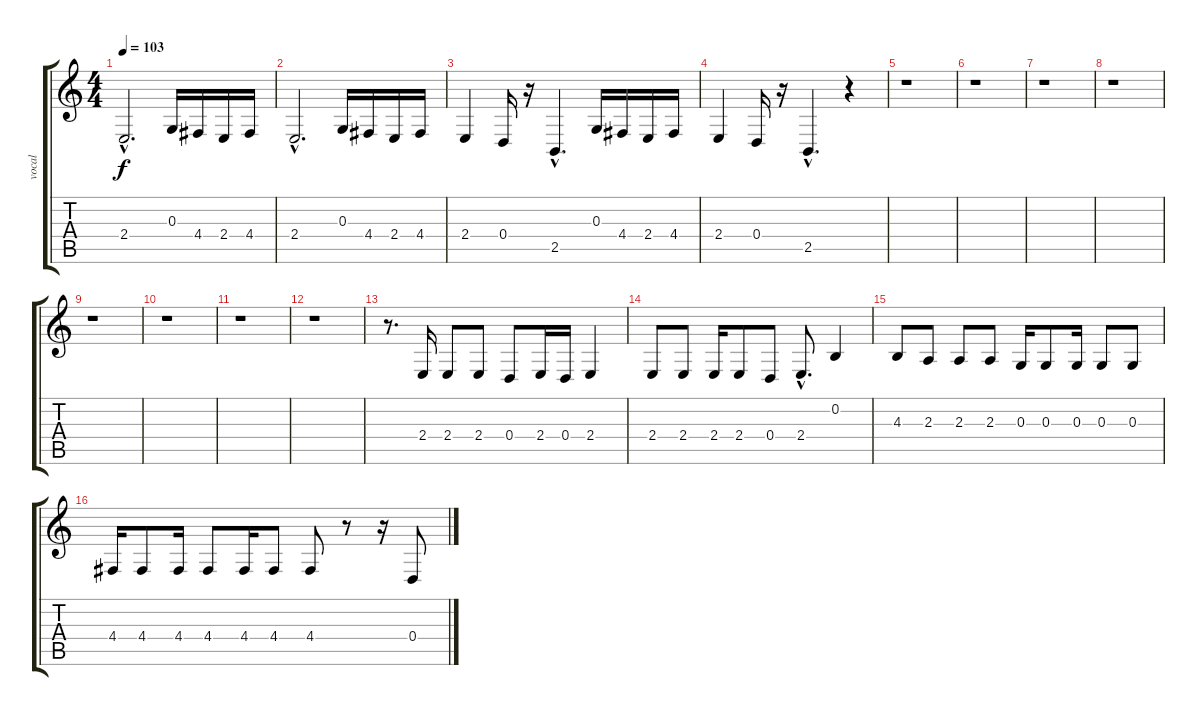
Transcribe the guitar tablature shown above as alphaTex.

\track ("vocal" "vocal") {instrument tuba}
\staff {score tabs}
\tuning (E4 B3 G3 D3 A2 E2) {hide}
\ts (4 4)
\tempo 103
\clef g2
\ks c
2.4{hac}.2{d dy f} 0.3.16 4.4.16 2.4.16 4.4.16 |
2.4{hac}.2{d} 0.3.16 4.4.16 2.4.16 4.4.16 |
2.4.4 0.4.16 r.16 2.5{hac}.4{d} 0.3.16 4.4.16 2.4.16 4.4.16 |
2.4.4 0.4.16 r.16 2.5{hac}.4{d} r.4 |
r.1 |
r.1 |
r.1 |
r.1 |
r.1 |
r.1 |
r.1 |
r.1 |
r.8{d} 2.4.16 2.4.8 2.4.8 0.4.8 2.4.16 0.4.16 2.4.4 |
2.4.8 2.4.8 2.4.16 2.4.8 0.4.8 2.4{hac}.8{d} 0.2.4 |
4.3.8 2.3.8 2.3.8 2.3.8 0.3.16 0.3.8 0.3.16 0.3.8 0.3.8 |
4.4.16 4.4.8 4.4.16 4.4.8 4.4.16 4.4.8 4.4.8 r.8 r.16 0.4.8
